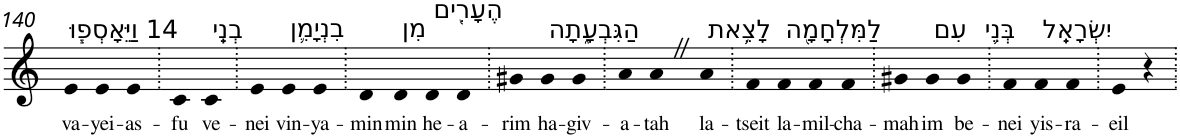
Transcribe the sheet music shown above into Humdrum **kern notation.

**kern	**text
*part1	*part1
*staff1	*staff1
*I"Piano	*
*I'Pno	*
!!LO:PB:g=z
*clefG2	*
*k[]	*
=140	=140
!LO:TX:a:t=14 וַיֵּאָסְפ֧וּ	!
!	!LO:LY:b
4e	va-
!	!LO:LY:b
4e	-yei-
!	!LO:LY:b
4e	-as-
=141.	=141.
!	!LO:LY:b
4c	-fu
!LO:TX:a:t=בְנֵֽי	!
!	!LO:LY:b
4c	ve-
=142.	=142.
!	!LO:LY:b
4e	-nei
!LO:TX:a:t=בִנְיָמִ֛ן	!
!	!LO:LY:b
4e	vin-
!	!LO:LY:b
4e	-ya-
=143.	=143.
!	!LO:LY:b
4d	-min
!LO:TX:a:t=מִן	!
!	!LO:LY:b
4d	min
!LO:TX:a:t=הֶעָרִ֖ים	!
!	!LO:LY:b
4d	he-
!	!LO:LY:b
4d	-a-
=144.	=144.
!	!LO:LY:b
4g#X	-rim
!LO:TX:a:t=הַגִּבְעָ֑תָה	!
!	!LO:LY:b
4g#	ha-
!	!LO:LY:b
4g#	-giv-
=145.	=145.
!	!LO:LY:b
4a	-a-
!	!LO:LY:b
4aZ	-tah
!LO:TX:a:t=לָצֵ֥את	!
!	!LO:LY:b
4a	la-
=146.	=146.
!	!LO:LY:b
4f	-tseit
!LO:TX:a:t=לַמִּלְחָמָ֖ה	!
!	!LO:LY:b
4f	la-
!	!LO:LY:b
4f	-mil-
!	!LO:LY:b
4f	-cha-
=147.	=147.
!	!LO:LY:b
4g#X	-mah
!LO:TX:a:t=עִם	!
!	!LO:LY:b
4g#	im
!LO:TX:a:t=בְּנֵ֥י	!
!	!LO:LY:b
4g#	be-
=148.	=148.
!	!LO:LY:b
4f	-nei
!LO:TX:a:t=יִשְׂרָאֵֽל	!
!	!LO:LY:b
4f	yis-
!	!LO:LY:b
4f	-ra-
=149.	=149.
!	!LO:LY:b
4e	-eil
4r	.
=.	=.
*-	*-
